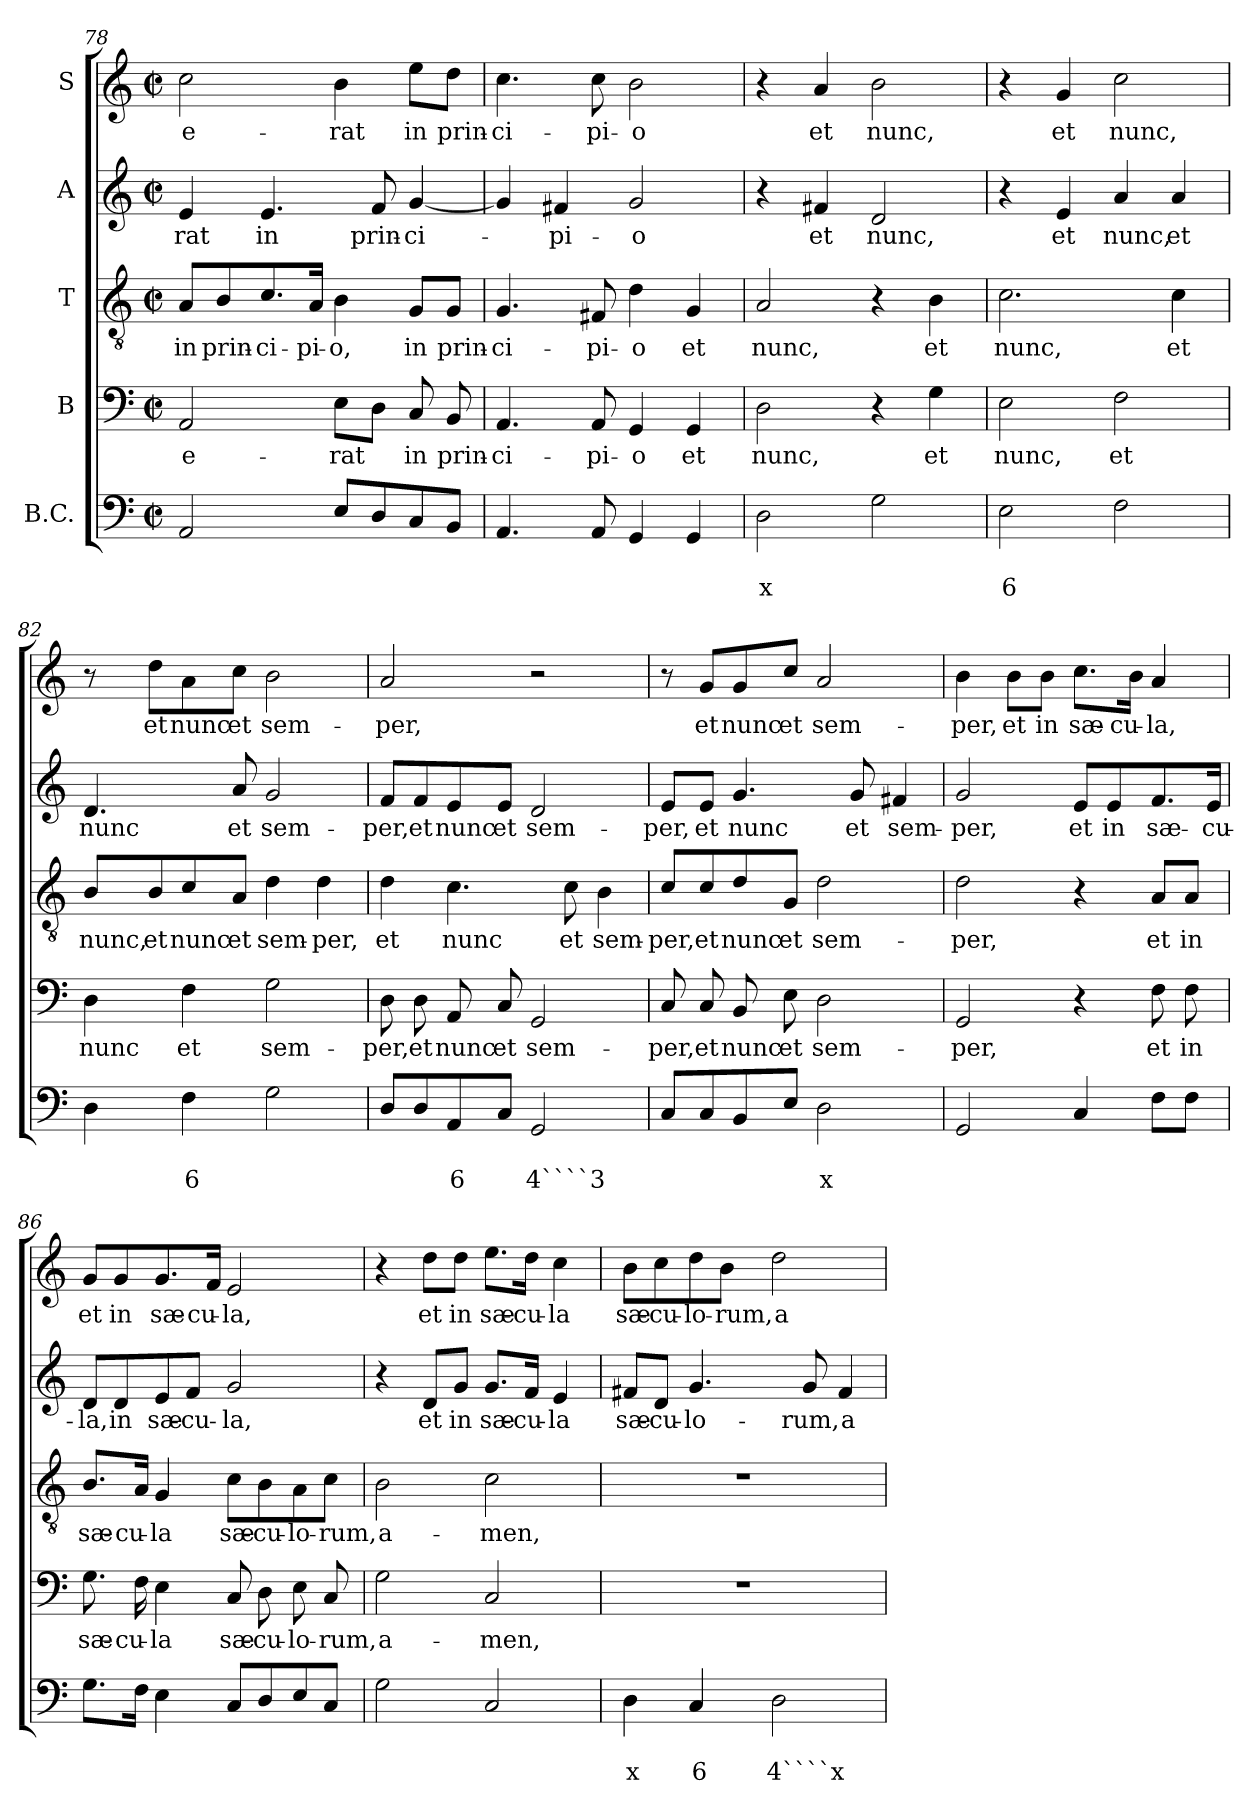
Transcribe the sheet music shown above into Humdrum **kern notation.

**kern	**text	**text	**kern	**text	**kern	**text	**kern	**text	**kern	**text
*part5	*part5	*part5	*part4	*part4	*part3	*part3	*part2	*part2	*part1	*part1
*staff5	*staff5	*staff5	*staff4	*staff4	*staff3	*staff3	*staff2	*staff2	*staff1	*staff1
*I"B.C.	*	*	*I"B	*	*I"T	*	*I"A	*	*I"S	*
*clefF4	*	*	*clefF4	*	*clefGv2	*	*clefG2	*	*clefG2	*
*k[]	*	*	*k[]	*	*k[]	*	*k[]	*	*k[]	*
*C:	*	*	*C:	*	*C:	*	*C:	*	*C:	*
*M2/2	*	*	*M2/2	*	*M2/2	*	*M2/2	*	*M2/2	*
*met(c|)	*	*	*met(c|)	*	*met(c|)	*	*met(c|)	*	*met(c|)	*
=78	=78	=78	=78	=78	=78	=78	=78	=78	=78	=78
!	!	!	!	!LO:LY:b	!	!LO:LY:b	!	!LO:LY:b	!	!LO:LY:b
2AA/	.	.	2AA/	e-	8A/L	in	4e/	-rat	2cc\	e-
!	!	!	!	!	!	!LO:LY:b	!	!	!	!
.	.	.	.	.	8B/	prin-	.	.	.	.
!	!	!	!	!	!	!LO:LY:b	!	!LO:LY:b	!	!
.	.	.	.	.	8.c/	-ci-	4.e/	in	.	.
!	!	!	!	!	!	!LO:LY:b	!	!	!	!
.	.	.	.	.	16A/Jk	-pi-	.	.	.	.
!	!	!	!	!LO:LY:b	!	!LO:LY:b	!	!	!	!LO:LY:b
8E/L	.	.	8E\L	-rat	4B\	-o,	.	.	4b\	-rat
!	!	!	!	!	!	!	!	!LO:LY:b	!	!
8D/	.	.	8D\J	.	.	.	8f/	prin-	.	.
!	!	!	!	!LO:LY:b	!	!LO:LY:b	!	!LO:LY:b	!	!LO:LY:b
8C/	.	.	8C/	in	8G/L	in	[4g/	-ci-	8ee\L	in
!	!	!	!	!LO:LY:b	!	!LO:LY:b	!	!	!	!LO:LY:b
8BB/J	.	.	8BB/	prin-	8G/J	prin-	.	.	8dd\J	prin-
=79	=79	=79	=79	=79	=79	=79	=79	=79	=79	=79
!	!	!	!	!LO:LY:b	!	!LO:LY:b	!	!	!	!LO:LY:b
4.AA/	.	.	4.AA/	-ci-	4.G/	-ci-	4g/]	.	4.cc\	-ci-
!	!	!	!	!	!	!	!	!LO:LY:b	!	!
.	.	.	.	.	.	.	4f#X/	-pi-	.	.
!	!	!	!	!LO:LY:b	!	!LO:LY:b	!	!	!	!LO:LY:b
8AA/	.	.	8AA/	-pi-	8F#X/	-pi-	.	.	8cc\	-pi-
!	!	!	!	!LO:LY:b	!	!LO:LY:b	!	!LO:LY:b	!	!LO:LY:b
4GG/	.	.	4GG/	-o	4d\	-o	2g/	-o	2b\	-o
!	!	!	!	!LO:LY:b	!	!LO:LY:b	!	!	!	!
4GG/	.	.	4GG/	et	4G/	et	.	.	.	.
!!LO:LB:g=z
=80	=80	=80	=80	=80	=80	=80	=80	=80	=80	=80
!	!	!LO:LY:b	!	!LO:LY:b	!	!LO:LY:b	!	!	!	!
2D\	.	x	2D\	nunc,	2A/	nunc,	4r	.	4r	.
!	!	!	!	!	!	!	!	!LO:LY:b	!	!LO:LY:b
.	.	.	.	.	.	.	4f#X/	et	4a/	et
!	!	!	!	!	!	!	!	!LO:LY:b	!	!LO:LY:b
2G\	.	.	4r	.	4r	.	2d/	nunc,	2b\	nunc,
!	!	!	!	!LO:LY:b	!	!LO:LY:b	!	!	!	!
.	.	.	4G\	et	4B\	et	.	.	.	.
=81	=81	=81	=81	=81	=81	=81	=81	=81	=81	=81
!	!	!LO:LY:b	!	!LO:LY:b	!	!LO:LY:b	!	!	!	!
2E\	.	6	2E\	nunc,	2.c\	nunc,	4r	.	4r	.
!	!	!	!	!	!	!	!	!LO:LY:b	!	!LO:LY:b
.	.	.	.	.	.	.	4e/	et	4g/	et
!	!	!	!	!LO:LY:b	!	!	!	!LO:LY:b	!	!LO:LY:b
2F\	.	.	2F\	et	.	.	4a/	nunc,	2cc\	nunc,
!	!	!	!	!	!	!LO:LY:b	!	!LO:LY:b	!	!
.	.	.	.	.	4c\	et	4a/	et	.	.
=82	=82	=82	=82	=82	=82	=82	=82	=82	=82	=82
!	!	!	!	!LO:LY:b	!	!LO:LY:b	!	!LO:LY:b	!	!
4D\	.	.	4D\	nunc	8B/L	nunc,	4.d/	nunc	8r	.
!	!	!	!	!	!	!LO:LY:b	!	!	!	!LO:LY:b
.	.	.	.	.	8B/	et	.	.	8dd\L	et
!	!	!LO:LY:b	!	!LO:LY:b	!	!LO:LY:b	!	!	!	!LO:LY:b
4F\	.	6	4F\	et	8c/	nunc	.	.	8a\	nunc
!	!	!	!	!	!	!LO:LY:b	!	!LO:LY:b	!	!LO:LY:b
.	.	.	.	.	8A/J	et	8a/	et	8cc\J	et
!	!	!	!	!LO:LY:b	!	!LO:LY:b	!	!LO:LY:b	!	!LO:LY:b
2G\	.	.	2G\	sem-	4d\	sem-	2g/	sem-	2b\	sem-
!	!	!	!	!	!	!LO:LY:b	!	!	!	!
.	.	.	.	.	4d\	-per,	.	.	.	.
=83	=83	=83	=83	=83	=83	=83	=83	=83	=83	=83
!	!	!	!	!LO:LY:b	!	!LO:LY:b	!	!LO:LY:b	!	!LO:LY:b
8D/L	.	.	8D\	-per,	4d\	et	8f/L	-per,	2a/	-per,
!	!	!	!	!LO:LY:b	!	!	!	!LO:LY:b	!	!
8D/	.	.	8D\	et	.	.	8f/	et	.	.
!	!	!LO:LY:b	!	!LO:LY:b	!	!LO:LY:b	!	!LO:LY:b	!	!
8AA/	.	6	8AA/	nunc	4.c\	nunc	8e/	nunc	.	.
!	!	!	!	!LO:LY:b	!	!	!	!LO:LY:b	!	!
8C/J	.	.	8C/	et	.	.	8e/J	et	.	.
!	!	!LO:LY:b	!	!LO:LY:b	!	!	!	!LO:LY:b	!	!
2GG/	.	4````3	2GG/	sem-	.	.	2d/	sem-	2r	.
!	!	!	!	!	!	!LO:LY:b	!	!	!	!
.	.	.	.	.	8c\	et	.	.	.	.
!	!	!	!	!	!	!LO:LY:b	!	!	!	!
.	.	.	.	.	4B\	sem-	.	.	.	.
=84	=84	=84	=84	=84	=84	=84	=84	=84	=84	=84
!	!	!	!	!LO:LY:b	!	!LO:LY:b	!	!LO:LY:b	!	!
8C/L	.	.	8C/	-per,	8c/L	-per,	8e/L	-per,	8r	.
!	!	!	!	!LO:LY:b	!	!LO:LY:b	!	!LO:LY:b	!	!LO:LY:b
8C/	.	.	8C/	et	8c/	et	8e/J	et	8g/L	et
!	!	!	!	!LO:LY:b	!	!LO:LY:b	!	!LO:LY:b	!	!LO:LY:b
8BB/	.	.	8BB/	nunc	8d/	nunc	4.g/	nunc	8g/	nunc
!	!	!	!	!LO:LY:b	!	!LO:LY:b	!	!	!	!LO:LY:b
8E/J	.	.	8E\	et	8G/J	et	.	.	8cc/J	et
!	!	!LO:LY:b	!	!LO:LY:b	!	!LO:LY:b	!	!	!	!LO:LY:b
2D\	.	x	2D\	sem-	2d\	sem-	.	.	2a/	sem-
!	!	!	!	!	!	!	!	!LO:LY:b	!	!
.	.	.	.	.	.	.	8g/	et	.	.
!	!	!	!	!	!	!	!	!LO:LY:b	!	!
.	.	.	.	.	.	.	4f#X/	sem-	.	.
!!LO:PB:g=z
=85	=85	=85	=85	=85	=85	=85	=85	=85	=85	=85
!	!	!	!	!LO:LY:b	!	!LO:LY:b	!	!LO:LY:b	!	!LO:LY:b
2GG/	.	.	2GG/	-per,	2d\	-per,	2g/	-per,	4b\	-per,
!	!	!	!	!	!	!	!	!	!	!LO:LY:b
.	.	.	.	.	.	.	.	.	8b\L	et
!	!	!	!	!	!	!	!	!	!	!LO:LY:b
.	.	.	.	.	.	.	.	.	8b\J	in
!	!	!	!	!	!	!	!	!LO:LY:b	!	!LO:LY:b
4C/	.	.	4r	.	4r	.	8e/L	et	8.cc\L	sæ-
!	!	!	!	!	!	!	!	!LO:LY:b	!	!
.	.	.	.	.	.	.	8e/	in	.	.
!	!	!	!	!	!	!	!	!	!	!LO:LY:b
.	.	.	.	.	.	.	.	.	16b\Jk	-cu-
!	!	!	!	!LO:LY:b	!	!LO:LY:b	!	!LO:LY:b	!	!LO:LY:b
8F\L	.	.	8F\	et	8A/L	et	8.f/	sæ-	4a/	-la,
!	!	!	!	!LO:LY:b	!	!LO:LY:b	!	!	!	!
8F\J	.	.	8F\	in	8A/J	in	.	.	.	.
!	!	!	!	!	!	!	!	!LO:LY:b	!	!
.	.	.	.	.	.	.	16e/Jk	-cu-	.	.
=86	=86	=86	=86	=86	=86	=86	=86	=86	=86	=86
!	!	!	!	!LO:LY:b	!	!LO:LY:b	!	!LO:LY:b	!	!LO:LY:b
8.G\L	.	.	8.G\	sæ-	8.B/L	sæ-	8d/L	-la,	8g/L	et
!	!	!	!	!	!	!	!	!LO:LY:b	!	!LO:LY:b
.	.	.	.	.	.	.	8d/	in	8g/	in
!	!	!	!	!LO:LY:b	!	!LO:LY:b	!	!	!	!
16F\Jk	.	.	16F\	-cu-	16A/Jk	-cu-	.	.	.	.
!	!	!	!	!LO:LY:b	!	!LO:LY:b	!	!LO:LY:b	!	!LO:LY:b
4E\	.	.	4E\	-la	4G/	-la	8e/	sæ-	8.g/	sæ-
!	!	!	!	!	!	!	!	!LO:LY:b	!	!
.	.	.	.	.	.	.	8f/J	-cu-	.	.
!	!	!	!	!	!	!	!	!	!	!LO:LY:b
.	.	.	.	.	.	.	.	.	16f/Jk	-cu-
!	!	!	!	!LO:LY:b	!	!LO:LY:b	!	!LO:LY:b	!	!LO:LY:b
8C/L	.	.	8C/	sæ-	8c\L	sæ-	2g/	-la,	2e/	-la,
!	!	!	!	!LO:LY:b	!	!LO:LY:b	!	!	!	!
8D/	.	.	8D\	-cu-	8B\	-cu-	.	.	.	.
!	!	!	!	!LO:LY:b	!	!LO:LY:b	!	!	!	!
8E/	.	.	8E\	-lo-	8A\	-lo-	.	.	.	.
!	!	!	!	!LO:LY:b	!	!LO:LY:b	!	!	!	!
8C/J	.	.	8C/	-rum,	8c\J	-rum,	.	.	.	.
=87	=87	=87	=87	=87	=87	=87	=87	=87	=87	=87
!	!	!	!	!LO:LY:b	!	!LO:LY:b	!	!	!	!
2G\	.	.	2G\	a-	2B\	a-	4r	.	4r	.
!	!	!	!	!	!	!	!	!LO:LY:b	!	!LO:LY:b
.	.	.	.	.	.	.	8d/L	et	8dd\L	et
!	!	!	!	!	!	!	!	!LO:LY:b	!	!LO:LY:b
.	.	.	.	.	.	.	8g/J	in	8dd\J	in
!	!	!	!	!LO:LY:b	!	!LO:LY:b	!	!LO:LY:b	!	!LO:LY:b
2C/	.	.	2C/	-men,	2c\	-men,	8.g/L	sæ-	8.ee\L	sæ-
!	!	!	!	!	!	!	!	!LO:LY:b	!	!LO:LY:b
.	.	.	.	.	.	.	16f/Jk	-cu-	16dd\Jk	-cu-
!	!	!	!	!	!	!	!	!LO:LY:b	!	!LO:LY:b
.	.	.	.	.	.	.	4e/	-la	4cc\	-la
=88	=88	=88	=88	=88	=88	=88	=88	=88	=88	=88
!	!	!LO:LY:b	!	!	!	!	!	!LO:LY:b	!	!LO:LY:b
4D\	.	x	1r	.	1r	.	8f#X/L	sæ-	8b\L	sæ-
!	!	!	!	!	!	!	!	!LO:LY:b	!	!LO:LY:b
.	.	.	.	.	.	.	8d/J	-cu-	8cc\	-cu-
!	!	!LO:LY:b	!	!	!	!	!	!LO:LY:b	!	!LO:LY:b
4C/	.	6	.	.	.	.	4.g/	-lo-	8dd\	-lo-
!	!	!	!	!	!	!	!	!	!	!LO:LY:b
.	.	.	.	.	.	.	.	.	8b\J	-rum,
!	!	!LO:LY:b	!	!	!	!	!	!	!	!LO:LY:b
2D\	.	4````x	.	.	.	.	.	.	2dd\	a-
!	!	!	!	!	!	!	!	!LO:LY:b	!	!
.	.	.	.	.	.	.	8g/	-rum,	.	.
!	!	!	!	!	!	!	!	!LO:LY:b	!	!
.	.	.	.	.	.	.	4f#/	a-	.	.
=	=	=	=	=	=	=	=	=	=	=
*-	*-	*-	*-	*-	*-	*-	*-	*-	*-	*-
